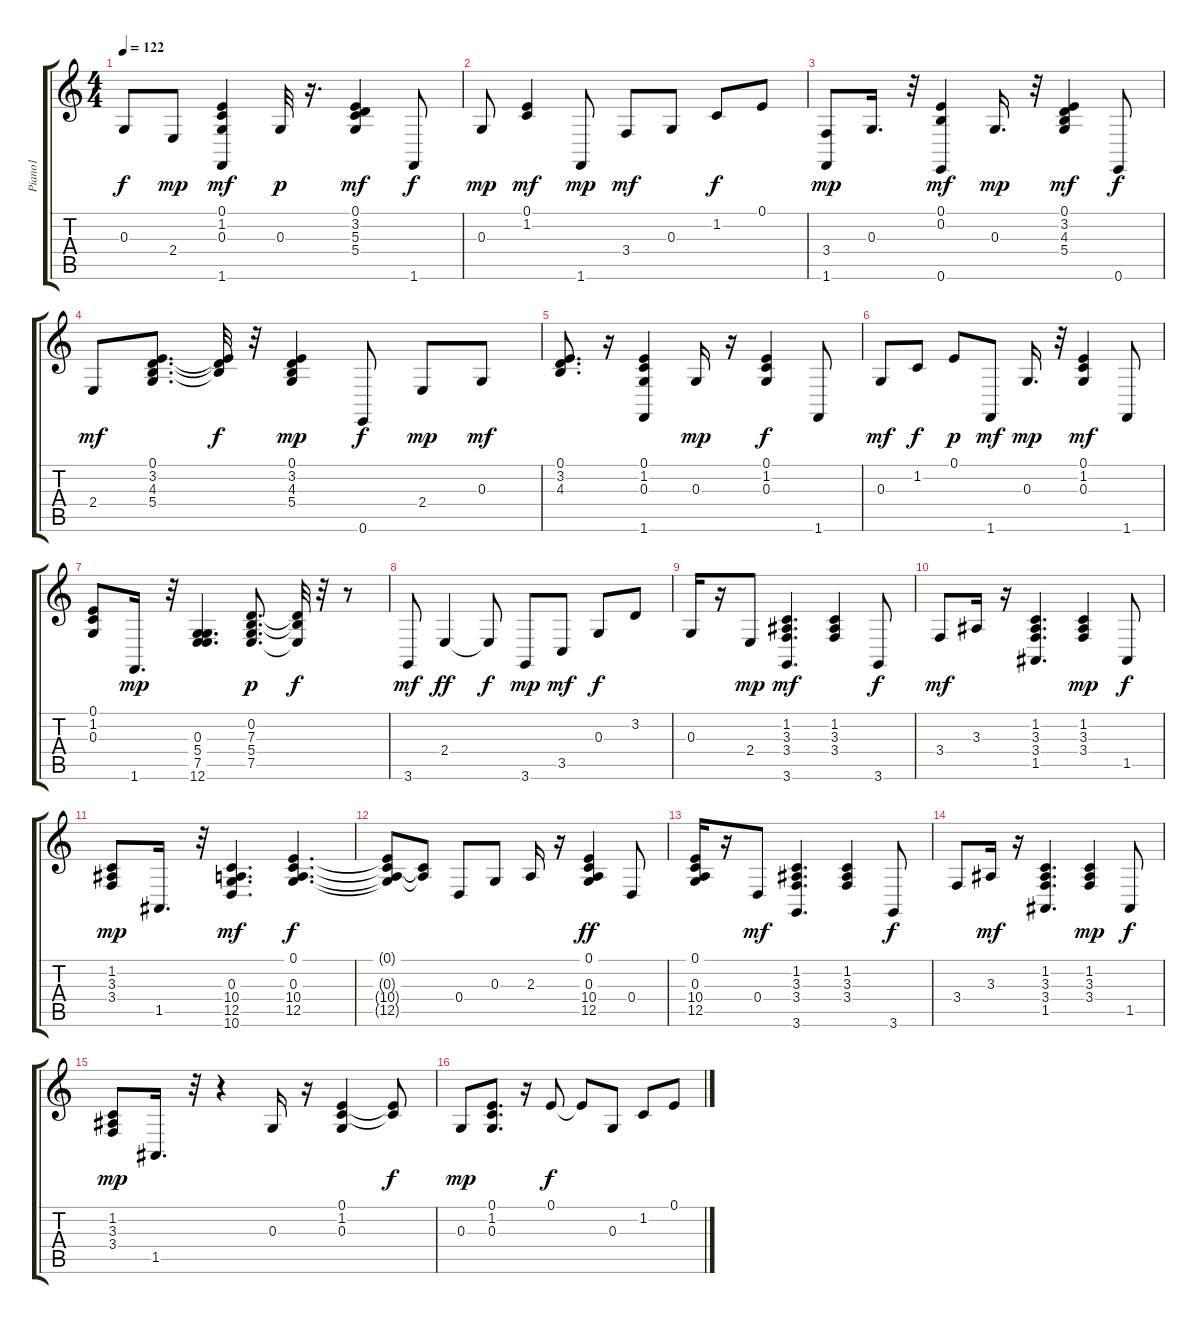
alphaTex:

\track ("Piano1" "Piano1") {instrument acousticgrandpiano}
\staff {score tabs}
\tuning (E4 B3 G3 D3 A2 E2) {hide}
\ts (4 4)
\tempo 122
\clef g2
\ks c
0.3.8{dy f} 2.4.8{dy mp} (0.1 1.2 0.3 1.6).4{dy mf} 0.3.32{dy p} r.16{d} (0.1 3.2 5.3 5.4).4{dy mf} 1.6.8{dy f} |
0.3.8{dy mp} (0.1 1.2).4{dy mf} 1.6.8{dy mp} 3.4.8{dy mf} 0.3.8 1.2.8{dy f} 0.1.8 |
(3.4 1.6).8{dy mp} 0.3.16{d} r.32 (0.1 0.2 0.6).4{dy mf} 0.3.16{d dy mp} r.32 (0.1 3.2 4.3 5.4).4{dy mf} 0.6.8{dy f} |
2.4.8{dy mf} (0.1 3.2 4.3 5.4).8{d} (0.1{t} 3.2{t} 4.3{t}).32{dy f} r.32 (0.1 3.2 4.3 5.4).4{dy mp} 0.6.8{dy f} 2.4.8{dy mp} 0.3.8{dy mf} |
(0.1 3.2 4.3).8{d} r.16 (0.1 1.2 0.3 1.6).4 0.3.16{dy mp} r.16 (0.1 1.2 0.3).4{dy f} 1.6.8 |
0.3.8{dy mf} 1.2.8{dy f} 0.1.8{dy p} 1.6.8{dy mf} 0.3.16{d dy mp} r.32 (0.1 1.2 0.3).4{dy mf} 1.6.8 |
(0.1 1.2 0.3).8 1.6.16{d dy mp} r.32 (0.3 5.4 7.5 12.6).4{d} (0.2 7.3 5.4 7.5).8{d dy p} (0.2{t} 7.3{t} 7.5{t}).32{dy f} r.32 r.8 |
3.6.8{dy mf} 2.4.4{dy ff} 2.4{t}.8{dy f} 3.6.8{dy mp} 3.5.8{dy mf} 0.3.8{dy f} 3.2.8 |
0.3.16 r.16 2.4.8{dy mp} (1.2 3.3 3.4 3.6).4{d dy mf} (1.2 3.3 3.4).4 3.6.8{dy f} |
3.4.8{dy mf} 3.3.16 r.16 (1.2 3.3 3.4 1.5).4{d} (1.2 3.3 3.4).4{dy mp} 1.5.8{dy f} |
(1.2 3.3 3.4).8{dy mp} 1.5.16{d} r.32 (0.3 10.4 12.5 10.6).4{d dy mf} (0.1 0.3 10.4 12.5).4{d dy f} |
(0.1{t} 0.3{t} 10.4{t} 12.5{t}).8 (10.4{t} 12.5{t}).8 0.4.8 0.3.8 2.3.16 r.16 (0.1 0.3 10.4 12.5).4{dy ff} 0.4.8 |
(0.1 0.3 10.4 12.5).16 r.16 0.4.8{dy mf} (1.2 3.3 3.4 3.6).4{d} (1.2 3.3 3.4).4 3.6.8{dy f} |
3.4.8 3.3.16{dy mf} r.16 (1.2 3.3 3.4 1.5).4{d} (1.2 3.3 3.4).4{dy mp} 1.5.8{dy f} |
(1.2 3.3 3.4).8{dy mp} 1.5.16{d} r.32 r.4 0.3.16 r.16 (0.1 1.2 0.3).4 (0.1{t} 1.2{t}).8{dy f} |
0.3.8{dy mp} (0.1 1.2 0.3).8{d} r.16 0.1.8{dy f} 0.1{t}.8 0.3.8 1.2.8 0.1.8
